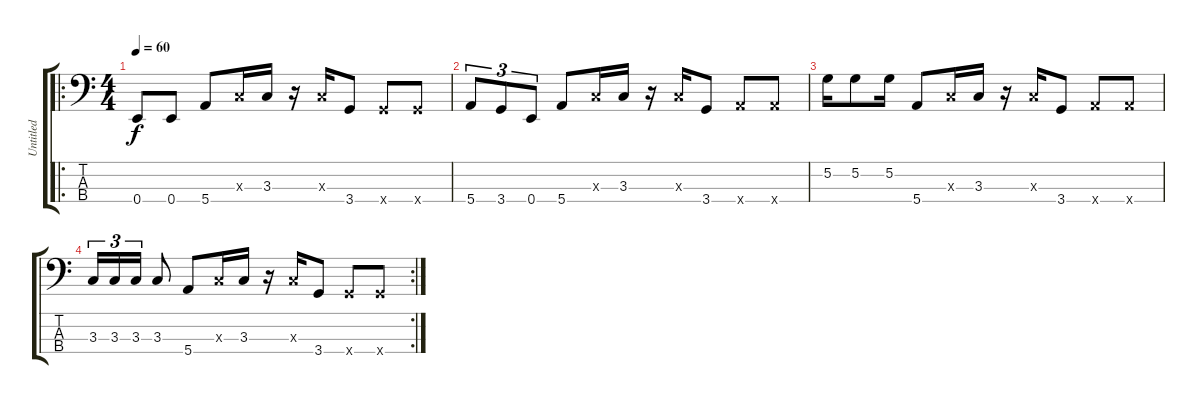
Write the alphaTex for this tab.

\track ("Untitled" "Untitled") {instrument electricbassfinger}
\staff {score tabs}
\tuning (G2 D2 A1 E1) {hide}
\ro
\ts (4 4)
\tempo 60
\clef f4
\ks c
0.4.8{dy f instrument electricbassfinger} 0.4.8 5.4.8 3.3{x}.16 3.3.16 r.16 3.3{x}.16 3.4.8 3.4{x}.8 3.4{x}.8 |
5.4.8{tu (3 2)} 3.4.8{tu (3 2)} 0.4.8{tu (3 2)} 5.4.8 3.3{x}.16 3.3.16 r.16 3.3{x}.16 3.4.8 5.4{x}.8 5.4{x}.8 |
5.2.16 5.2.8 5.2.16 5.4.8 3.3{x}.16 3.3.16 r.16 3.3{x}.16 3.4.8 5.4{x}.8 5.4{x}.8 |
\rc 2
3.3.16{tu (3 2)} 3.3.16{tu (3 2)} 3.3.16{tu (3 2)} 3.3.8 5.4.8 3.3{x}.16 3.3.16 r.16 3.3{x}.16 3.4.8 3.4{x}.8 3.4{x}.8
